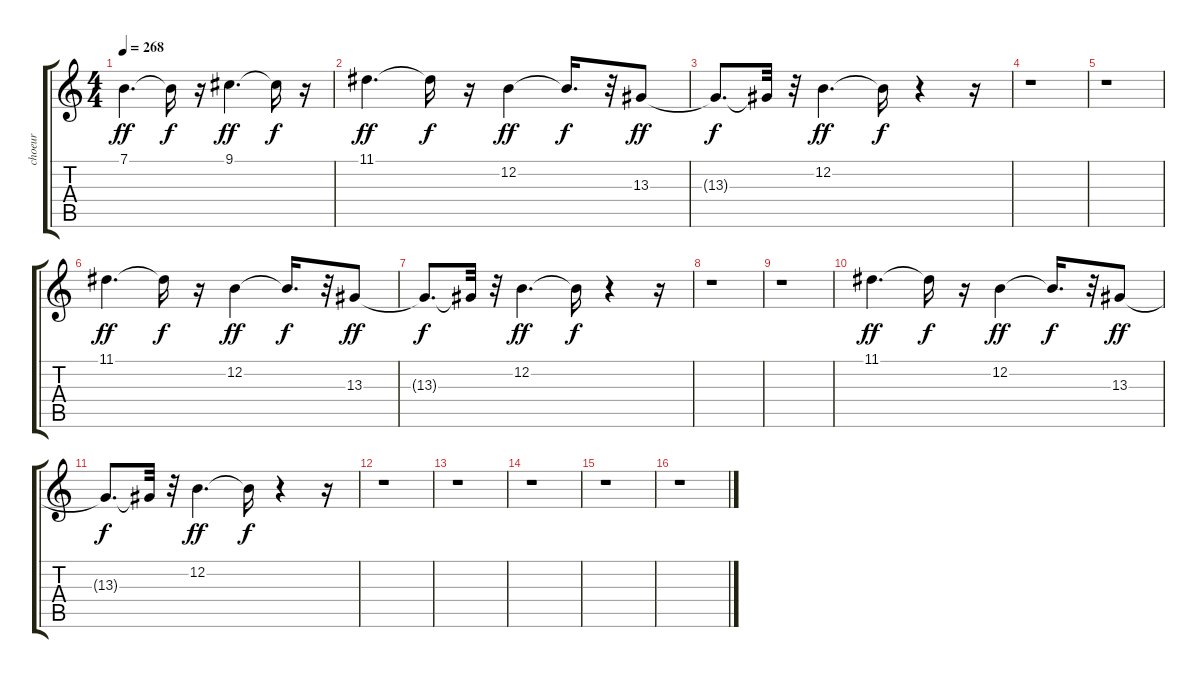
\track ("choeur" "choeur") {instrument brasssection}
\staff {score tabs}
\tuning (E4 B3 G3 D3 A2 E2) {hide}
\ts (4 4)
\tempo 268
\clef g2
\ks c
7.1.4{d dy ff} 7.1{t}.16{dy f} r.16 9.1.4{d dy ff} 9.1{t}.16{dy f} r.16 |
11.1.4{d dy ff} 11.1{t}.16{dy f} r.16 12.2.4{dy ff} 12.2{t}.16{d dy f} r.32 13.3.8{dy ff} |
13.3{t}.8{d dy f} 13.3{t}.32 r.32 12.2.4{d dy ff} 12.2{t}.16{dy f} r.4 r.16 |
r.1 |
r.1 |
11.1.4{d dy ff} 11.1{t}.16{dy f} r.16 12.2.4{dy ff} 12.2{t}.16{d dy f} r.32 13.3.8{dy ff} |
13.3{t}.8{d dy f} 13.3{t}.32 r.32 12.2.4{d dy ff} 12.2{t}.16{dy f} r.4 r.16 |
r.1 |
r.1 |
11.1.4{d dy ff} 11.1{t}.16{dy f} r.16 12.2.4{dy ff} 12.2{t}.16{d dy f} r.32 13.3.8{dy ff} |
13.3{t}.8{d dy f} 13.3{t}.32 r.32 12.2.4{d dy ff} 12.2{t}.16{dy f} r.4 r.16 |
r.1 |
r.1 |
r.1 |
r.1 |
r.1
